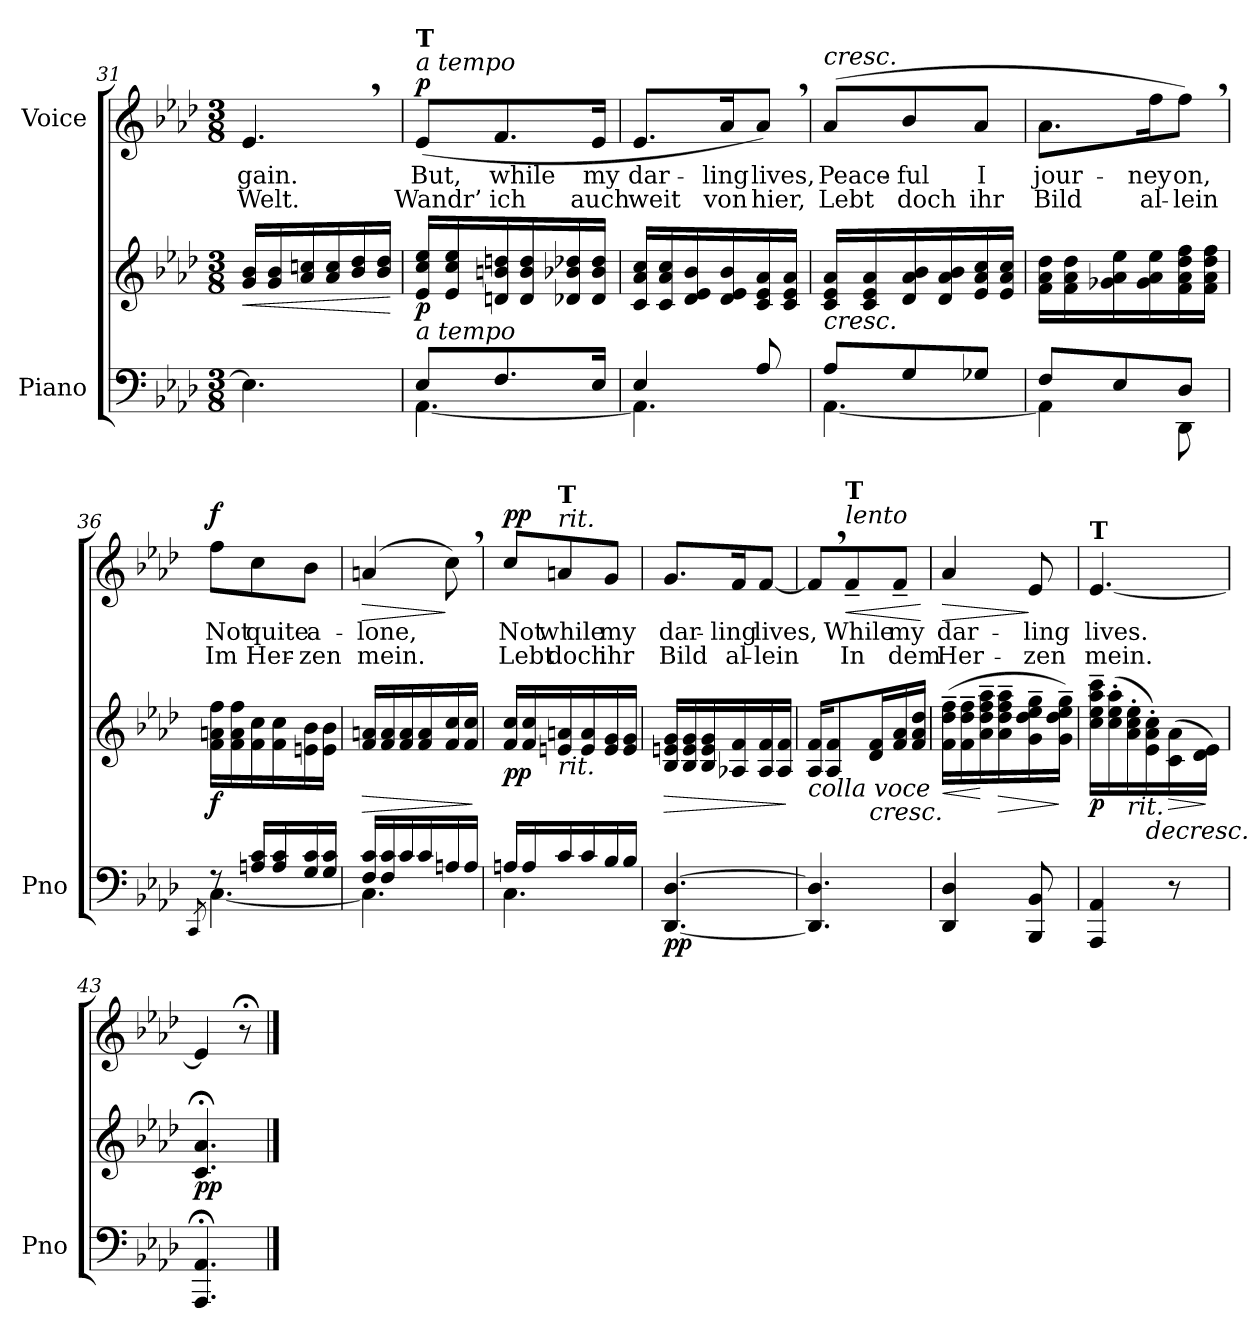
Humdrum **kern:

**kern	**kern	**dynam	**kern	**text	**text	**dynam
*part2	*part2	*part2	*part1	*part1	*part1	*part1
*staff3	*staff2	*staff2/3	*staff1	*staff1	*staff1	*staff1
*I"Piano	*	*	*I"Voice	*	*	*
*I'Pno	*	*	*	*	*	*
*clefF4	*clefG2	*	*clefG2	*	*	*
*k[b-e-a-d-]	*k[b-e-a-d-]	*	*k[b-e-a-d-]	*	*	*
*M3/8	*M3/8	*	*M3/8	*	*	*
=31	=31	=31	=31	=31	=31	=31
!	!	!LO:HP:b	!	!LO:LY:b	!LO:LY:b	!
*	*	*	*^	*	*	*
4.E-\]	16g/ 16b-/LL	<	4.e-,/	16rddyy	-gain.	Welt.	.
.	16g/ 16b-/	.	.	4ryy	.	.	.
.	16a-/ 16ccn/	.	.	.	.	.	.
.	16a-/ 16cc/	.	.	.	.	.	.
.	16b-/ 16dd-/	.	.	.	.	.	.
.	16b-/ 16dd-/JJ	.	.	16ryy	.	.	.
*	*	*	*v	*v	*	*	*
.	.	[	.	.	.	.
!!LO:PB:g=z
=32	=32	=32	=32	=32	=32	=32
*^	*	*	*	*	*	*
!	!	!	!	!LO:TX:a:i:t=a tempo	!	!	!
!	!	!	!	!LO:TX:a:B:t=T	!	!	!
!	!	!LO:TX:b:i:t=a tempo	!	!	!	!	!
!	!	!	!LO:DY:b	!	!LO:LY:b	!LO:LY:b	!LO:DY:a
8E-/L	[4.AA-\	16e-/ 16cc/ 16ee-/LL	p	(>8e-/L	But,	Wandr’	p
.	.	16e-/ 16cc/ 16ee-/	.	.	.	.	.
!	!	!	!	!	!LO:LY:b	!LO:LY:b	!
8.F/	.	16dn/ 16bn/ 16ddn/	.	8.f/	while	ich	.
.	.	16d/ 16b/ 16dd/	.	.	.	.	.
.	.	16d-X/ 16b-X/ 16dd-X/	.	.	.	.	.
!	!	!	!	!	!LO:LY:b	!LO:LY:b	!
16E-/Jk	.	16d-/ 16b-/ 16dd-/JJ	.	16e-/Jk	my	auch	.
=33	=33	=33	=33	=33	=33	=33	=33
!	!	!	!	!	!LO:LY:b	!LO:LY:b	!
4E-/	4.AA-\]	16c/ 16a-/ 16cc/LL	.	8.e-/L	dar-	weit	.
.	.	16c/ 16a-/ 16cc/	.	.	.	.	.
.	.	16d-/ 16e-/ 16b-/	.	.	.	.	.
!	!	!	!	!	!LO:LY:b	!LO:LY:b	!
.	.	16d-/ 16e-/ 16b-/	.	16a-/K	-ling	von	.
!	!	!	!	!	!LO:LY:b	!LO:LY:b	!
8A-/	.	16c/ 16e-/ 16a-/	.	8a-,/J)	lives,	hier,	.
.	.	16c/ 16e-/ 16a-/JJ	.	.	.	.	.
=34	=34	=34	=34	=34	=34	=34	=34
!	!	!	!	!LO:TX:a:i:t=cresc.	!	!	!
!	!	!LO:TX:b:i:t=cresc.	!	!	!	!	!
!	!	!	!	!	!LO:LY:b	!LO:LY:b	!
8A-/L	[4.AA-\	16c/ 16e-/ 16a-/LL	.	(>8a-/L	Peace-	Lebt	.
.	.	16c/ 16e-/ 16a-/	.	.	.	.	.
!	!	!	!	!	!LO:LY:b	!LO:LY:b	!
8G/	.	16d-/ 16a-/ 16b-/	.	8b-/	-ful	doch	.
.	.	16d-/ 16a-/ 16b-/	.	.	.	.	.
!	!	!	!	!	!LO:LY:b	!LO:LY:b	!
8G-X/J	.	16e-/ 16a-/ 16cc/	.	8a-/J	I	ihr	.
.	.	16e-/ 16a-/ 16cc/JJ	.	.	.	.	.
=35	=35	=35	=35	=35	=35	=35	=35
!	!	!	!	!	!LO:LY:b	!LO:LY:b	!
8F/L	4AA-\]	16f\ 16a-\ 16dd-\LL	.	8.a-\L	jour-	Bild	.
.	.	16f\ 16a-\ 16dd-\	.	.	.	.	.
8E-/	.	16g-X\ 16a-\ 16ee-\	.	.	.	.	.
!	!	!	!	!	!LO:LY:b	!LO:LY:b	!
.	.	16g-\ 16a-\ 16ee-\	.	16ff\K	-ney	al-	.
!	!	!	!	!	!LO:LY:b	!LO:LY:b	!
8D-/J	8DD-\	16f\ 16a-\ 16dd-\ 16ff\	.	8ff,\J)	on,	-lein	.
.	.	16f\ 16a-\ 16dd-\ 16ff\JJ	.	.	.	.	.
!!LO:LB:g=z
=36	=36	=36	=36	=36	=36	=36	=36
.	8qCC/	.	.	.	.	.	.
!	!	!	!LO:DY:b	!	!LO:LY:b	!LO:LY:b	!LO:DY:a
8rF	[4.C\	16f\ 16an\ 16ff\LL	f	8ff\L	Not	Im	f
.	.	16f\ 16a\ 16ff\	.	.	.	.	.
!	!	!	!	!	!LO:LY:b	!LO:LY:b	!
16An/ 16c/LL	.	16f\ 16cc\	.	8cc\	quite	Her-	.
16A/ 16c/	.	16f\ 16cc\	.	.	.	.	.
!	!	!	!	!	!LO:LY:b	!LO:LY:b	!
16G/ 16c/	.	16en\ 16b-\	.	8b-\J	a-	-zen	.
16G/ 16c/JJ	.	16e\ 16b-\JJ	.	.	.	.	.
=37	=37	=37	=37	=37	=37	=37	=37
!	!	!	!LO:HP:b	!	!LO:LY:b	!LO:LY:b	!LO:HP:b
16F/ 16c/LL	4.C\]	16f/ 16an/LL	>	(>4an/	-lone,	mein.	>
16F/ 16c/	.	16f/ 16a/	.	.	.	.	.
16c/	.	16f/ 16a/	.	.	.	.	.
16c/	.	16f/ 16a/	.	.	.	.	.
16An/	.	16f/ 16cc/	.	8cc,\)	.	.	]
16A/JJ	.	16f/ 16cc/JJ	.	.	.	.	.
*v	*v	*	*	*	*	*	*
.	.	]	.	.	.	.
=38	=38	=38	=38	=38	=38	=38
*^	*	*	*	*	*	*
!	!	!	!LO:DY:b	!	!LO:LY:b	!LO:LY:b	!LO:DY:a
16An/LL	4.C\	16f/ 16cc/LL	pp	8cc/L	Not	Lebt	pp
16A/	.	16f/ 16cc/	.	.	.	.	.
!	!	!	!	!LO:TX:a:i:t=rit.	!	!	!
!	!	!	!	!LO:TX:a:B:t=T	!	!	!
!	!	!LO:TX:b:i:t=rit.	!	!	!	!	!
!	!	!	!	!	!LO:LY:b	!LO:LY:b	!
16c/	.	16en/ 16an/	.	8an/	while	doch	.
16c/	.	16e/ 16a/	.	.	.	.	.
!	!	!	!	!	!LO:LY:b	!LO:LY:b	!
16B-/	.	16e/ 16g/	.	8g/J	my	ihr	.
16B-/JJ	.	16e/ 16g/JJ	.	.	.	.	.
*v	*v	*	*	*	*	*	*
=39	=39	=39	=39	=39	=39	=39
!	!	!LO:HP:b	!	!LO:LY:b	!LO:LY:b	!
!	!	!LO:DY:n=1:b=2	!	!	!	!
[4.DD-/ [4.D-/	16B-/ 16en/ 16g/LL	> pp	8.g/L	dar-	Bild	.
.	16B-/ 16e/ 16g/	.	.	.	.	.
.	16B-/ 16e/ 16g/	.	.	.	.	.
!	!	!	!	!LO:LY:b	!LO:LY:b	!
.	16A-X/ 16f/	.	16f/K	-ling	al-	.
!	!	!	!	!LO:LY:b	!LO:LY:b	!
.	16A-/ 16f/	.	[8f/J	lives,	-lein	.
.	16A-/ 16f/JJ	.	.	.	.	.
.	.	]	.	.	.	.
!!LO:LB:g=z
=40	=40	=40	=40	=40	=40	=40
!	!LO:TX:b:i:t=colla voce	!	!	!	!	!
4.DD-/] 4.D-/]	16A-/ 16f/KL	.	8f,/L]	.	.	.
.	8A-/ 8f/	.	.	.	.	.
!	!	!	!LO:TX:a:i:t=lento	!	!	!
!	!	!	!LO:TX:a:B:t=T	!	!	!
!	!	!	!	!LO:LY:b	!LO:LY:b	!LO:HP:b
.	.	.	8f~/	While	In	<
!	!LO:TX:b:i:t=cresc.	!	!	!	!	!
.	16d-/ 16f/L	.	.	.	.	.
!	!	!	!	!LO:LY:b	!LO:LY:b	!
.	16f/ 16a-/	.	8f~/J	my	dem	.
.	16f/ 16a-/ 16dd-/JJ	.	.	.	.	.
.	.	.	.	.	.	[
=41	=41	=41	=41	=41	=41	=41
!	!	!LO:HP:b	!	!LO:LY:b	!LO:LY:b	!LO:HP:b
4DD-/ 4D-/	(>16f\~ 16dd-\~ 16ff\~LL	<	4a-/	dar-	Her-	>
.	16f\~ 16dd-\~ 16ff\~	.	.	.	.	.
.	16a-\~ 16dd-\~ 16ff\~ 16aa-\~	[	.	.	.	.
!	!	!LO:HP:b	!	!	!	!
.	16a-\~ 16dd-\~ 16ff\~ 16aa-\~	>	.	.	.	.
!	!	!	!	!LO:LY:b	!LO:LY:b	!
8BBB-/ 8BB-/	16g\~ 16dd-\~ 16ee-\~ 16gg\~	.	8e-/	-ling	-zen	]
.	16g\~ 16dd-\~ 16ee-\~ 16gg\~JJ)	]	.	.	.	.
=42	=42	=42	=42	=42	=42	=42
!	!	!	!LO:TX:a:B:t=T	!	!	!
!	!	!LO:DY:b	!	!LO:LY:b	!LO:LY:b	!
4AAA-/ 4AA-/	16cc\~ 16ee-\~ 16aa-\~ 16ccc\~LL	p	[4.e-/	lives.	mein.	.
.	(>16cc\' 16ee-\' 16aa-\'	.	.	.	.	.
!	!LO:TX:b:i:t=rit.	!	!	!	!	!
.	16a-\' 16cc\' 16ee-\'	.	.	.	.	.
!	!	!LO:HP:b	!	!	!	!
.	16e-\' 16a-\' 16cc\')	>	.	.	.	.
!	!	!LO:HP:b	!	!	!	!
8r	(>16c\ 16a-\	>	.	.	.	.
.	16d-\ 16e-\JJ)	] ]	.	.	.	.
=43	=43	=43	=43	=43	=43	=43
!	!	!LO:DY:b	!	!	!	!
4.AAA-/;< 4.AA-/;<	4.c/;< 4.a-/;<	pp	4e-/]	.	.	.
.	.	.	8r;<	.	.	.
==	==	==	==	==	==	==
*-	*-	*-	*-	*-	*-	*-
